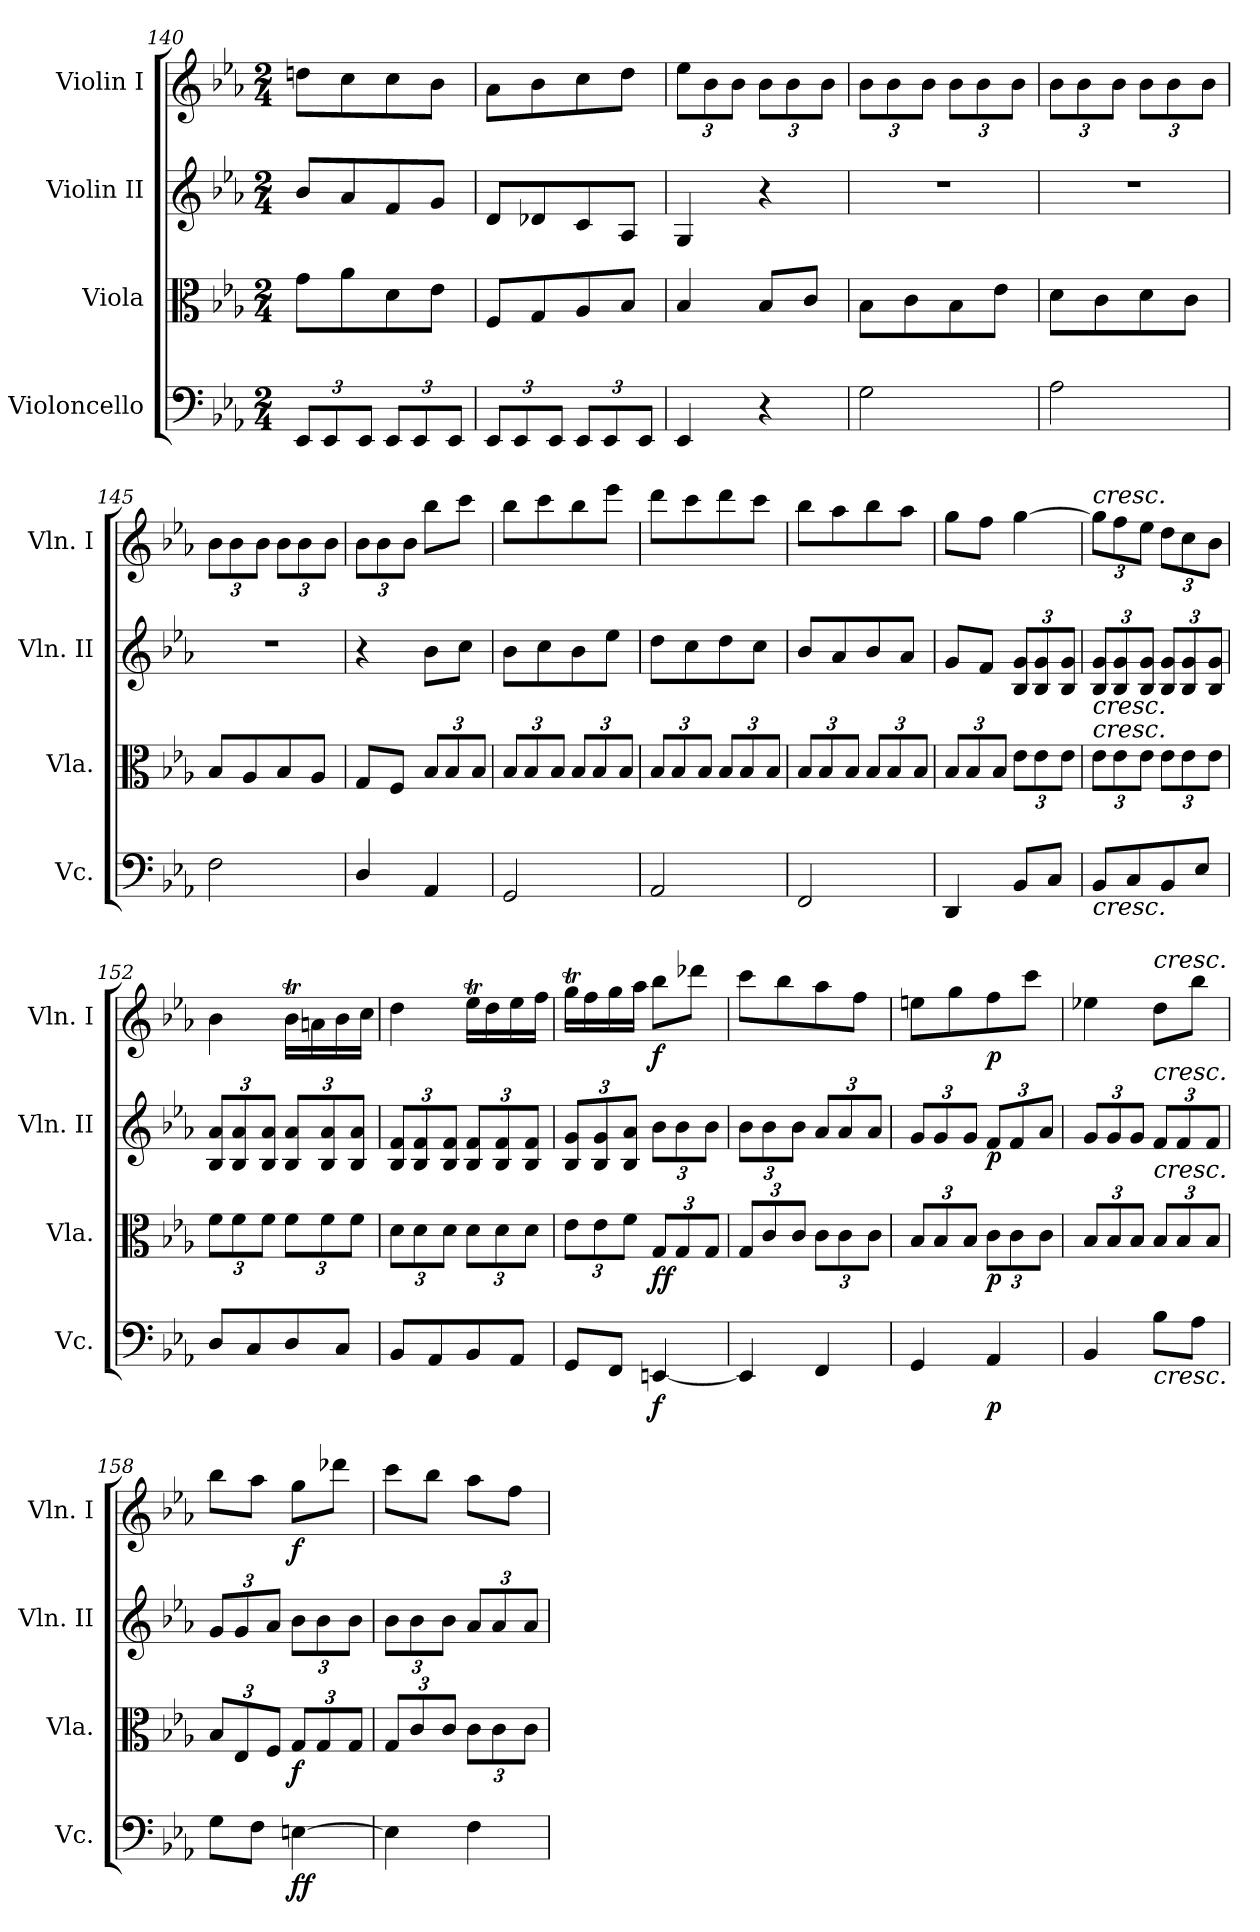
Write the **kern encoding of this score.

**kern	**dynam	**kern	**dynam	**kern	**dynam	**kern	**dynam
*part4	*part4	*part3	*part3	*part2	*part2	*part1	*part1
*staff4	*staff4	*staff3	*staff3	*staff2	*staff2	*staff1	*staff1
*I"Violoncello	*	*I"Viola	*	*I"Violin II	*	*I"Violin I	*
*I'Vc.	*	*I'Vla.	*	*I'Vln. II	*	*I'Vln. I	*
*clefF4	*	*clefC3	*	*clefG2	*	*clefG2	*
*k[b-e-a-]	*	*k[b-e-a-]	*	*k[b-e-a-]	*	*k[b-e-a-]	*
*M2/4	*	*M2/4	*	*M2/4	*	*M2/4	*
*Xbrackettup	*	*	*	*	*	*	*
=140	=140	=140	=140	=140	=140	=140	=140
12EE-/L	.	8g\L	.	8b-/L	.	8ddn\L	.
12EE-/	.	.	.	.	.	.	.
.	.	8a-\	.	8a-/	.	8cc\	.
12EE-/J	.	.	.	.	.	.	.
12EE-/L	.	8d\	.	8f/	.	8cc\	.
12EE-/	.	.	.	.	.	.	.
.	.	8e-\J	.	8g/J	.	8b-\J	.
12EE-/J	.	.	.	.	.	.	.
=141	=141	=141	=141	=141	=141	=141	=141
12EE-/L	.	8F/L	.	8d/L	.	8a-\L	.
12EE-/	.	.	.	.	.	.	.
.	.	8G/	.	8d-X/	.	8b-\	.
12EE-/J	.	.	.	.	.	.	.
12EE-/L	.	8A-/	.	8c/	.	8cc\	.
12EE-/	.	.	.	.	.	.	.
.	.	8B-/J	.	8A-/J	.	8dd\J	.
12EE-/J	.	.	.	.	.	.	.
=142	=142	=142	=142	=142	=142	=142	=142
*	*	*	*	*	*	*Xbrackettup	*
4EE-/	.	4B-/	.	4G/	.	12ee-\L	.
.	.	.	.	.	.	12b-\	.
.	.	.	.	.	.	12b-\J	.
4r	.	8B-/L	.	4r	.	12b-\L	.
.	.	.	.	.	.	12b-\	.
.	.	8c/J	.	.	.	.	.
.	.	.	.	.	.	12b-\J	.
=143	=143	=143	=143	=143	=143	=143	=143
2G\	.	8B-\L	.	2r	.	12b-\L	.
.	.	.	.	.	.	12b-\	.
.	.	8c\	.	.	.	.	.
.	.	.	.	.	.	12b-\J	.
.	.	8B-\	.	.	.	12b-\L	.
.	.	.	.	.	.	12b-\	.
.	.	8e-\J	.	.	.	.	.
.	.	.	.	.	.	12b-\J	.
=144	=144	=144	=144	=144	=144	=144	=144
2A-\	.	8d\L	.	2r	.	12b-\L	.
.	.	.	.	.	.	12b-\	.
.	.	8c\	.	.	.	.	.
.	.	.	.	.	.	12b-\J	.
.	.	8d\	.	.	.	12b-\L	.
.	.	.	.	.	.	12b-\	.
.	.	8c\J	.	.	.	.	.
.	.	.	.	.	.	12b-\J	.
=145	=145	=145	=145	=145	=145	=145	=145
2F\	.	8B-/L	.	2r	.	12b-\L	.
.	.	.	.	.	.	12b-\	.
.	.	8A-/	.	.	.	.	.
.	.	.	.	.	.	12b-\J	.
.	.	8B-/	.	.	.	12b-\L	.
.	.	.	.	.	.	12b-\	.
.	.	8A-/J	.	.	.	.	.
.	.	.	.	.	.	12b-\J	.
=146	=146	=146	=146	=146	=146	=146	=146
4D/	.	8G/L	.	4r	.	12b-\L	.
.	.	.	.	.	.	12b-\	.
.	.	8F/J	.	.	.	.	.
.	.	.	.	.	.	12b-\J	.
*	*	*Xbrackettup	*	*	*	*	*
4AA-/	.	12B-/L	.	8b-\L	.	8bb-\L	.
.	.	12B-/	.	.	.	.	.
.	.	.	.	8cc\J	.	8ccc\J	.
.	.	12B-/J	.	.	.	.	.
=147	=147	=147	=147	=147	=147	=147	=147
2GG/	.	12B-/L	.	8b-\L	.	8bb-\L	.
.	.	12B-/	.	.	.	.	.
.	.	.	.	8cc\	.	8ccc\	.
.	.	12B-/J	.	.	.	.	.
.	.	12B-/L	.	8b-\	.	8bb-\	.
.	.	12B-/	.	.	.	.	.
.	.	.	.	8ee-\J	.	8eee-\J	.
.	.	12B-/J	.	.	.	.	.
=148	=148	=148	=148	=148	=148	=148	=148
2AA-/	.	12B-/L	.	8dd\L	.	8ddd\L	.
.	.	12B-/	.	.	.	.	.
.	.	.	.	8cc\	.	8ccc\	.
.	.	12B-/J	.	.	.	.	.
.	.	12B-/L	.	8dd\	.	8ddd\	.
.	.	12B-/	.	.	.	.	.
.	.	.	.	8cc\J	.	8ccc\J	.
.	.	12B-/J	.	.	.	.	.
=149	=149	=149	=149	=149	=149	=149	=149
2FF/	.	12B-/L	.	8b-/L	.	8bb-\L	.
.	.	12B-/	.	.	.	.	.
.	.	.	.	8a-/	.	8aa-\	.
.	.	12B-/J	.	.	.	.	.
.	.	12B-/L	.	8b-/	.	8bb-\	.
.	.	12B-/	.	.	.	.	.
.	.	.	.	8a-/J	.	8aa-\J	.
.	.	12B-/J	.	.	.	.	.
=150	=150	=150	=150	=150	=150	=150	=150
4DD/	.	12B-/L	.	8g/L	.	8gg\L	.
.	.	12B-/	.	.	.	.	.
.	.	.	.	8f/J	.	8ff\J	.
.	.	12B-/J	.	.	.	.	.
*	*	*	*	*Xbrackettup	*	*	*
8BB-/L	.	12e-\L	.	12B-/ 12g/L	.	[4gg\	.
.	.	12e-\	.	12B-/ 12g/	.	.	.
8C/J	.	.	.	.	.	.	.
.	.	12e-\J	.	12B-/ 12g/J	.	.	.
=151	=151	=151	=151	=151	=151	=151	=151
!	!	!	!	!	!	!LO:TX:a:i:t=cresc.	!
!	!	!LO:TX:a:i:t=cresc.	!	!	!	!	!
!	!	!LO:TX:a:i:t=cresc.	!	!	!	!	!
!LO:TX:b:i:t=cresc.	!	!	!	!	!	!	!
8BB-/L	.	12e-\L	.	12B-/ 12g/L	.	12gg\L]	.
.	.	12e-\	.	12B-/ 12g/	.	12ff\	.
8C/	.	.	.	.	.	.	.
.	.	12e-\J	.	12B-/ 12g/J	.	12ee-\J	.
8BB-/	.	12e-\L	.	12B-/ 12g/L	.	12dd\L	.
.	.	12e-\	.	12B-/ 12g/	.	12cc\	.
8E-/J	.	.	.	.	.	.	.
.	.	12e-\J	.	12B-/ 12g/J	.	12b-\J	.
=152	=152	=152	=152	=152	=152	=152	=152
8D/L	.	12f\L	.	12B-/ 12a-/L	.	4b-\	.
.	.	12f\	.	12B-/ 12a-/	.	.	.
8C/	.	.	.	.	.	.	.
.	.	12f\J	.	12B-/ 12a-/J	.	.	.
8D/	.	12f\L	.	12B-/ 12a-/L	.	16b-T\LL	.
.	.	.	.	.	.	16an\	.
.	.	12f\	.	12B-/ 12a-/	.	.	.
8C/J	.	.	.	.	.	16b-\	.
.	.	12f\J	.	12B-/ 12a-/J	.	.	.
.	.	.	.	.	.	16cc\JJ	.
=153	=153	=153	=153	=153	=153	=153	=153
8BB-/L	.	12d\L	.	12B-/ 12f/L	.	4dd\	.
.	.	12d\	.	12B-/ 12f/	.	.	.
8AA-/	.	.	.	.	.	.	.
.	.	12d\J	.	12B-/ 12f/J	.	.	.
8BB-/	.	12d\L	.	12B-/ 12f/L	.	16ee-T\LL	.
.	.	.	.	.	.	16dd\	.
.	.	12d\	.	12B-/ 12f/	.	.	.
8AA-/J	.	.	.	.	.	16ee-\	.
.	.	12d\J	.	12B-/ 12f/J	.	.	.
.	.	.	.	.	.	16ff\JJ	.
=154	=154	=154	=154	=154	=154	=154	=154
8GG/L	.	12e-\L	.	12B-/ 12g/L	.	16ggt\LL	.
.	.	.	.	.	.	16ff\	.
.	.	12e-\	.	12B-/ 12g/	.	.	.
8FF/J	.	.	.	.	.	16gg\	.
.	.	12f\J	.	12B-/ 12a-/J	.	.	.
.	.	.	.	.	.	16aa-\JJ	.
!	!LO:DY:b	!	!LO:DY:b	!	!	!	!
!	!	!	!LO:DY:n=1:b	!	!	!	!LO:DY:b
[4EEn/	f	12G/L	f f	12b-\L	.	8bb-\L	f
.	.	12G/	.	12b-\	.	.	.
.	.	.	.	.	.	8ddd-X\J	.
.	.	12G/J	.	12b-\J	.	.	.
=155	=155	=155	=155	=155	=155	=155	=155
4EE/]	.	12G/L	.	12b-\L	.	8ccc\L	.
.	.	12c/	.	12b-\	.	.	.
.	.	.	.	.	.	8bb-\	.
.	.	12c/J	.	12b-\J	.	.	.
4FF/	.	12c\L	.	12a-/L	.	8aa-\	.
.	.	12c\	.	12a-/	.	.	.
.	.	.	.	.	.	8ff\J	.
.	.	12c\J	.	12a-/J	.	.	.
=156	=156	=156	=156	=156	=156	=156	=156
4GG/	.	12B-/L	.	12g/L	.	8een\L	.
.	.	12B-/	.	12g/	.	.	.
.	.	.	.	.	.	8gg\	.
.	.	12B-/J	.	12g/J	.	.	.
!	!LO:DY:b	!	!LO:DY:b	!	!LO:DY:b	!	!LO:DY:b
4AA-/	p	12c\L	p	12f/L	p	8ff\	p
.	.	12c\	.	12f/	.	.	.
.	.	.	.	.	.	8ccc\J	.
.	.	12c\J	.	12a-/J	.	.	.
=157	=157	=157	=157	=157	=157	=157	=157
4BB-/	.	12B-/L	.	12g/L	.	4ee-X\	.
.	.	12B-/	.	12g/	.	.	.
.	.	12B-/J	.	12g/J	.	.	.
!	!	!	!	!	!	!LO:TX:a:i:t=cresc.	!
!	!	!	!	!LO:TX:a:i:t=cresc.	!	!	!
!	!	!LO:TX:a:i:t=cresc.	!	!	!	!	!
!LO:TX:b:i:t=cresc.	!	!	!	!	!	!	!
8B-\L	.	12B-/L	.	12f/L	.	8dd\L	.
.	.	12B-/	.	12f/	.	.	.
8A-\J	.	.	.	.	.	8bb-\J	.
.	.	12B-/J	.	12f/J	.	.	.
=158	=158	=158	=158	=158	=158	=158	=158
8G\L	.	12B-/L	.	12g/L	.	8bb-\L	.
.	.	12E-/	.	12g/	.	.	.
8F\J	.	.	.	.	.	8aa-\J	.
.	.	12F/J	.	12a-/J	.	.	.
!	!LO:DY:b	!	!	!	!	!	!
!	!LO:DY:n=1:b	!	!LO:DY:b	!	!	!	!LO:DY:b
[4En\	f f	12G/L	f	12b-\L	.	8gg\L	f
.	.	12G/	.	12b-\	.	.	.
.	.	.	.	.	.	8ddd-X\J	.
.	.	12G/J	.	12b-\J	.	.	.
=159	=159	=159	=159	=159	=159	=159	=159
4E\]	.	12G/L	.	12b-\L	.	8ccc\L	.
.	.	12c/	.	12b-\	.	.	.
.	.	.	.	.	.	8bb-\J	.
.	.	12c/J	.	12b-\J	.	.	.
4F\	.	12c\L	.	12a-/L	.	8aa-\L	.
.	.	12c\	.	12a-/	.	.	.
.	.	.	.	.	.	8ff\J	.
.	.	12c\J	.	12a-/J	.	.	.
=	=	=	=	=	=	=	=
*-	*-	*-	*-	*-	*-	*-	*-
